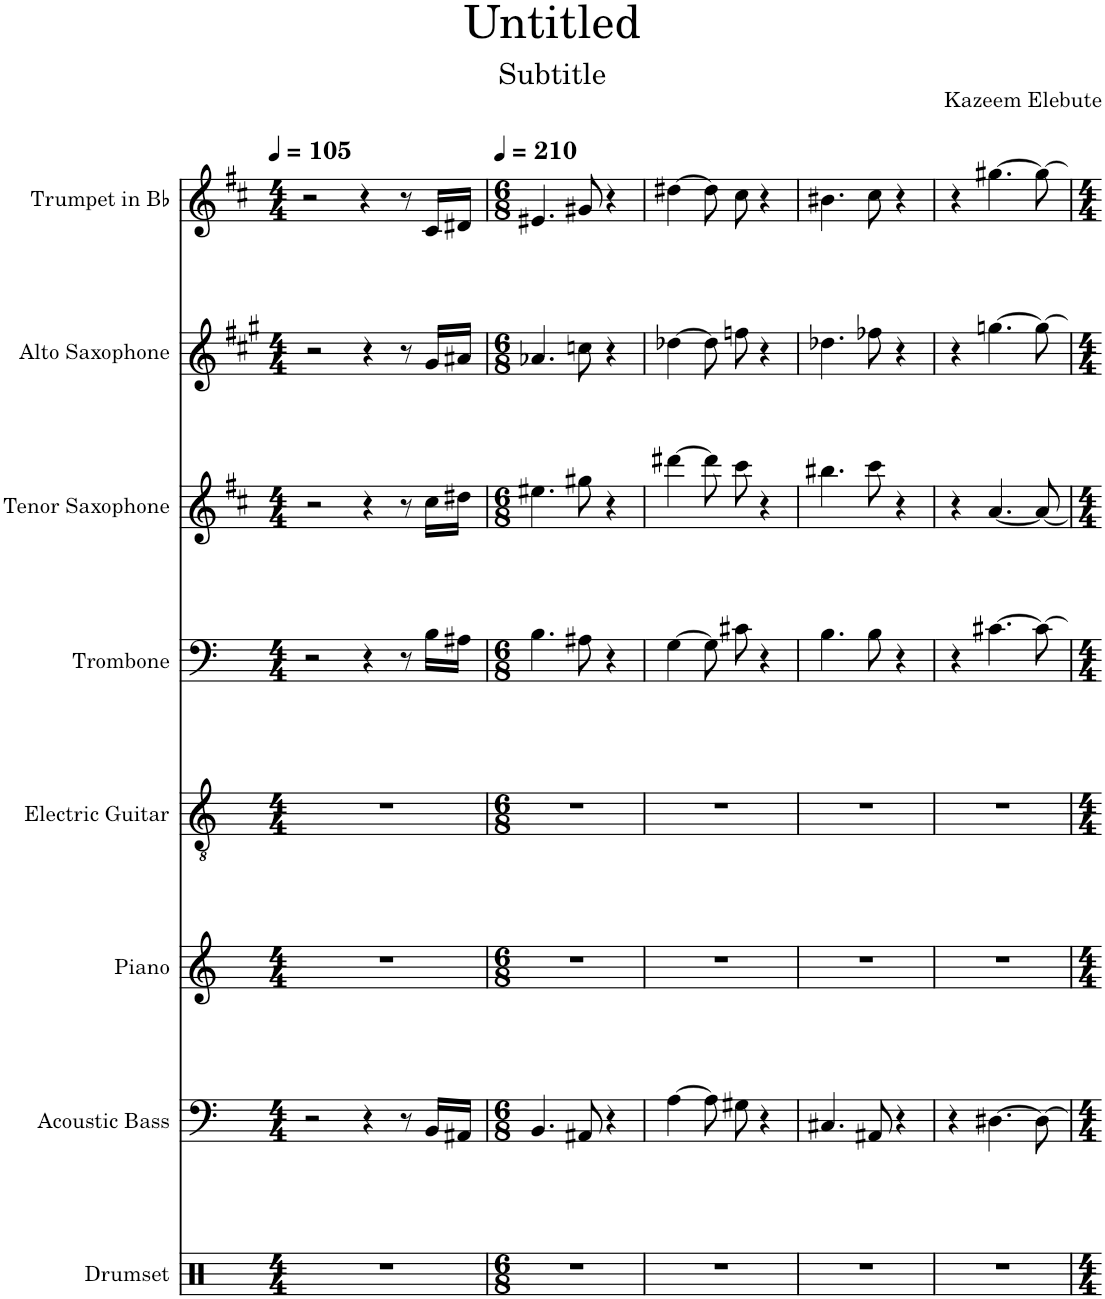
**kern	**kern	**kern	**kern	**kern	**kern	**kern	**kern
*part8	*part7	*part6	*part5	*part4	*part3	*part2	*part1
*staff8	*staff7	*staff6	*staff5	*staff4	*staff3	*staff2	*staff1
*I"Drumset	*I"Acoustic Bass	*I"Piano	*I"Electric Guitar	*I"Trombone	*I"Tenor Saxophone	*I"Alto Saxophone	*I"Trumpet in Bb
*I'D. Set	*I'Bass	*I'Pno.	*I'El. Guit.	*I'Tbn.	*I'T. Sax.	*I'A. Sax.	*I'Tpt. in Bb
*clefX	*clefF4	*clefG2	*clefGv2	*clefF4	*clefG2	*clefG2	*clefG2
*	*Trd7c12	*	*	*	*Trd8c14	*Trd5c9	*Trd1c2
*k[]	*k[]	*k[]	*k[]	*k[]	*k[f#c#]	*k[f#c#g#]	*k[f#c#]
*M4/4	*M4/4	*M4/4	*M4/4	*M4/4	*M4/4	*M4/4	*M4/4
*MM105	*MM105	*MM105	*MM105	*MM105	*MM105	*MM105	*MM105
=1	=1	=1	=1	=1	=1	=1	=1
1r	2r	1r	1r	2r	2r	2r	2r
.	4r	.	.	4r	4r	4r	4r
.	8r	.	.	8r	8r	8r	8r
.	16BB/LL	.	.	16B\LL	16cc#\LL	16g#/LL	16c#/LL
.	16AA#X/JJ	.	.	16A#X\JJ	16dd#X\JJ	16a#X/JJ	16d#X/JJ
=2	=2	=2	=2	=2	=2	=2	=2
*M6/8	*M6/8	*M6/8	*M6/8	*M6/8	*M6/8	*M6/8	*M6/8
*	*	*	*	*	*	*	*MM210
2.r	4.BB/	2.r	2.r	4.B\	4.ee#X\	4.a-X/	4.e#X/
.	8AA#X/	.	.	8A#X\	8gg#X\	8ccn\	8g#X/
.	4r	.	.	4r	4r	4r	4r
=3	=3	=3	=3	=3	=3	=3	=3
2.r	[4A\	2.r	2.r	[4G\	[4ddd#X\	[4dd-X\	[4dd#X\
.	8A\]	.	.	8G\]	8ddd#\]	8dd-\]	8dd#\]
.	8G#X\	.	.	8c#X\	8ccc#\	8ffn\	8cc#\
.	4r	.	.	4r	4r	4r	4r
=4	=4	=4	=4	=4	=4	=4	=4
2.r	4.C#X/	2.r	2.r	4.B\	4.bb#X\	4.dd-X\	4.b#X\
.	8AA#X/	.	.	8B\	8ccc#\	8ff-X\	8cc#\
.	4r	.	.	4r	4r	4r	4r
=5	=5	=5	=5	=5	=5	=5	=5
2.r	4r	2.r	2.r	4r	4r	4r	4r
.	[4.D#X\	.	.	[4.c#X\	[4.a/	[4.ggn\	[4.gg#X\
.	8D#\_	.	.	8c#\_	8a/_	8gg\_	8gg#\_
=	=	=	=	=	=	=	=
*-	*-	*-	*-	*-	*-	*-	*-
